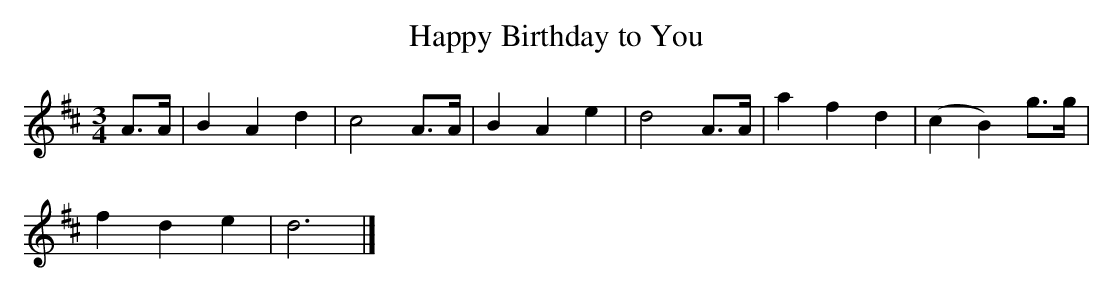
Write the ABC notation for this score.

X:1
T:Happy Birthday to You
M:3/4
L:1/8
K:D
A>A | B2 A2 d2 | c4 A>A | B2 A2 e2 | d4 A>A | a2 f2 d2 | (c2 B2) g>g |
f2 d2 e2 | d6 |]
